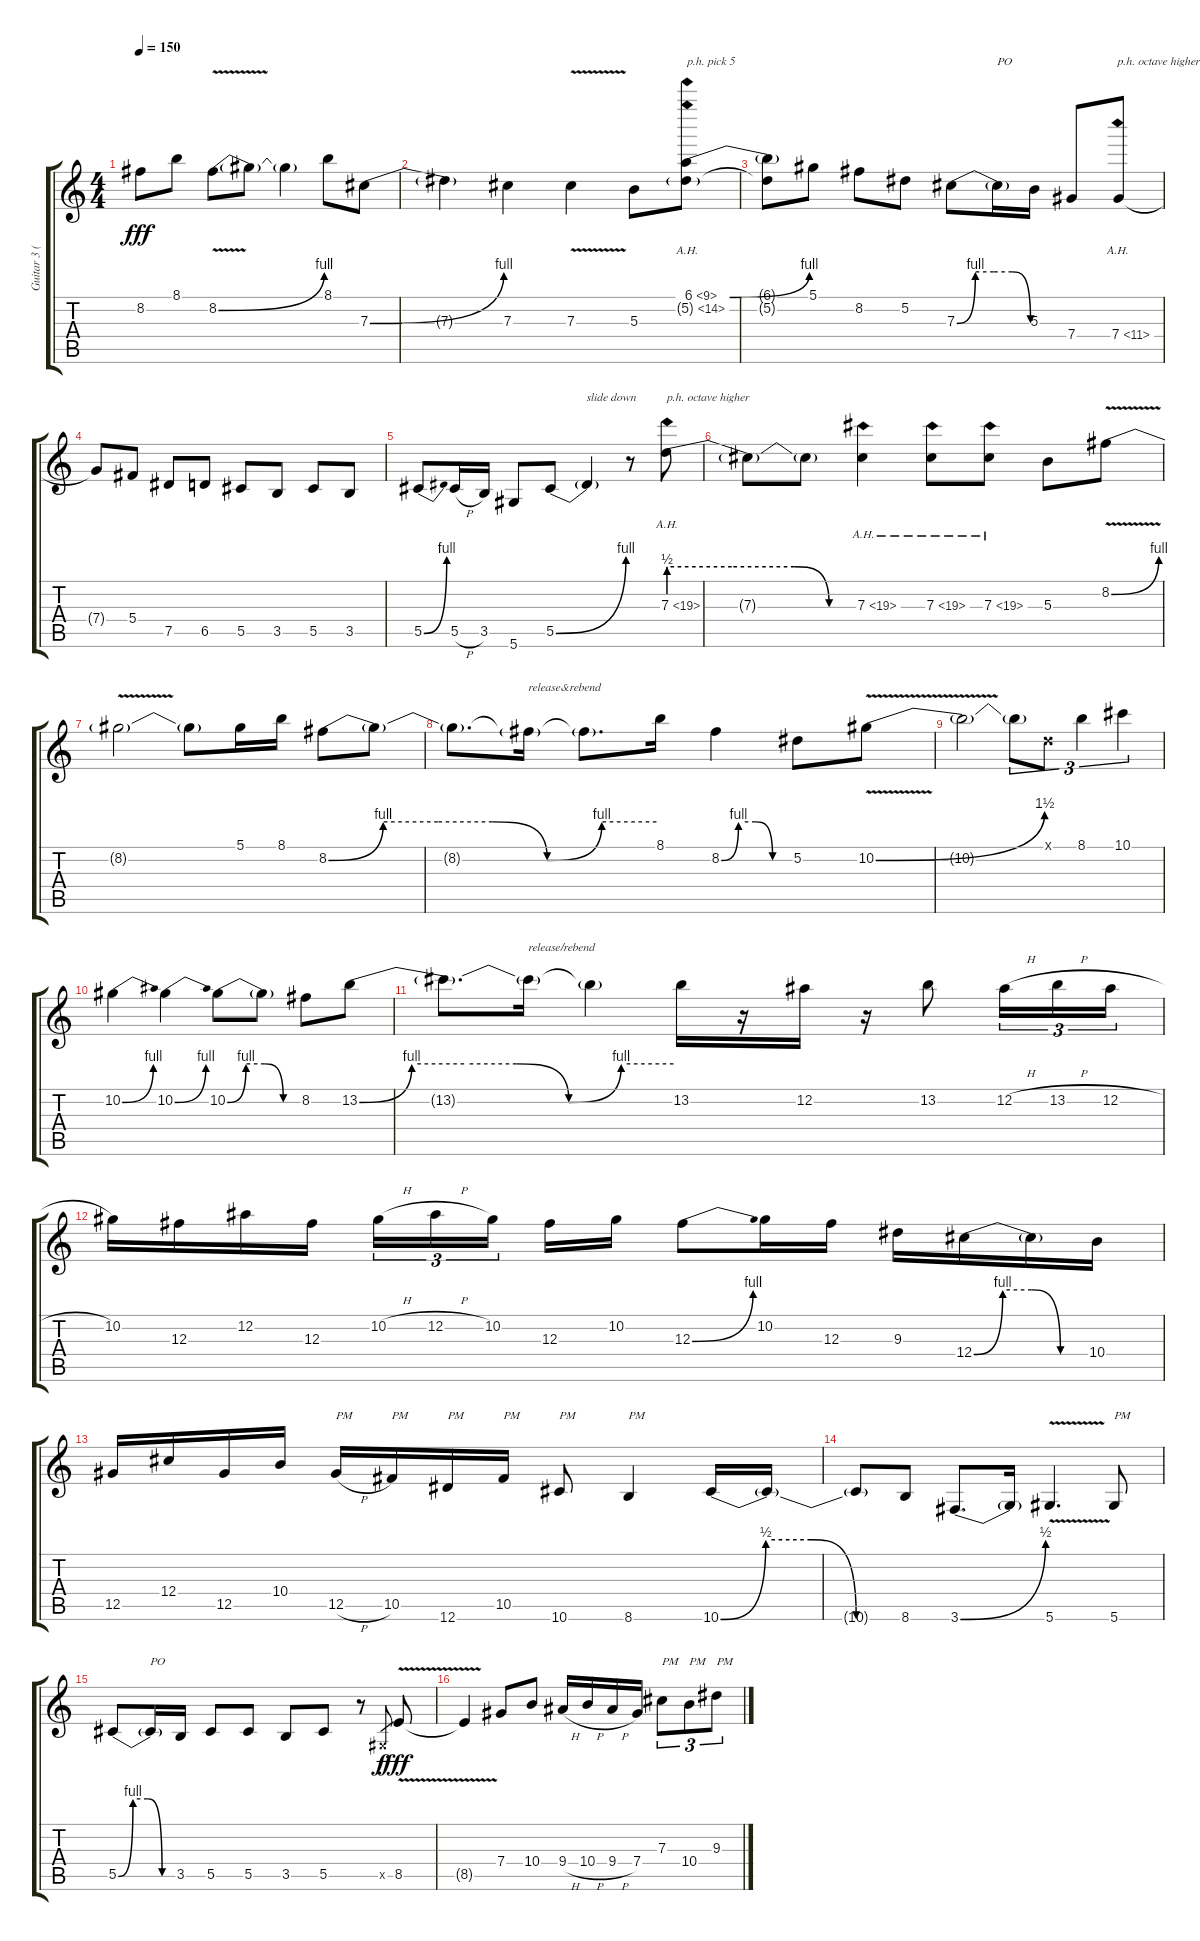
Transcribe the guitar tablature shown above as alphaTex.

\track ("Guitar 3 (Slash Solo)" "Guitar 3 (") {instrument distortionguitar}
\staff {score tabs}
\tuning (Eb4 Bb3 Gb3 Db3 Ab2 Eb2) {hide}
\ts (4 4)
\tempo 150
\clef g2
\ks c
8.2{t}.8{dy fff} 8.1.8 8.2{be (bend 0 0 60 4) v}.8 8.2{t}.8 8.2{t}.4 8.1.8 7.3{be (bend 0 0 60 4)}.8 |
7.3{t}.4 7.3.4 7.3{v}.4 5.3.8 (6.1{be (bend 0 0 60 4) ah 3} 5.2{ah 9 g}).8{txt "p.h. pick 5"} |
(6.1{t} 5.2{t}).8 5.1.8 8.2.8 5.2.8 7.3{be (custom 0 0 15 4 30 4 45 4 60 0)}.8 7.3{t}.16{txt "PO"} 5.3.16 7.4.8 7.4{ah 4}.8{txt "p.h. octave higher"} |
7.4{t}.8 5.4.8 7.5.8 6.5.8 5.5.8 3.5.8 5.5.8 3.5.8 |
5.5{be (bend 0 0 60 4)}.8 5.5{h}.16 3.5.16 5.6.8 5.5{be (bend 0 0 60 4)}.8 5.5{t}.4{txt "slide down"} r.8 7.3{be (custom 0 2 20 2 40 2 51 0 60 0) ah 12}.8{txt "p.h. octave higher"} |
7.3{t}.8 7.3{t}.8 7.3{ah 12}.4 7.3{ah 12}.8 7.3{ah 12}.8 5.3.8 8.2{be (bend 0 0 60 4) v}.8 |
8.2{t}.2 8.2{t}.8 5.1.16 8.1.16 8.2{be (custom 0 0 10 4 20 4 30 4 40 0 50 4 60 4)}.8 8.2{t}.8 |
8.2{t}.8{d} 8.2{t}.16{txt "release&rebend"} 8.2{t}.8{d} 8.1.16 8.2{be (custom 0 0 15 4 30 4 45 0 60 0)}.4 5.2.8 10.2{be (bend 0 0 60 6) v}.8 |
10.2{t}.2 10.2{t}.8{tu (3 2)} -1.1{x}.8{tu (3 2)} 8.1.4{tu (3 2)} 10.1.4{tu (3 2)} |
10.2{be (bend 0 0 60 4)}.4 10.2{be (bend 0 0 60 4)}.4 10.2{be (custom 0 0 15 4 30 4 45 0 60 0)}.8 10.2{t}.8 8.2.8 13.2{be (custom 0 0 10 4 20 4 30 4 40 0 50 4 60 4)}.8 |
13.2{t}.8{d} 13.2{t}.16{txt "release/rebend"} 13.2{t}.4 13.2.16 r.16 12.2.16 r.16 13.2.8 12.2{h}.16{tu (3 2)} 13.2{h}.16{tu (3 2)} 12.2{h}.16{tu (3 2)} |
10.2.16 12.3.16 12.2.16 12.3.16 10.2{h}.16{tu (3 2)} 12.2{h}.16{tu (3 2)} 10.2.16{tu (3 2) beam splitsecondary} 12.3.16 10.2.16 12.3{be (bend 0 0 60 4)}.8 10.2.16 12.3.16 9.3.16 12.4{be (custom 0 0 15 4 30 4 45 0 60 0)}.16 12.4{t}.16 10.4.16 |
12.5.16 12.4.16 12.5.16 10.4.16 12.5{h}.16{txt "PM"} 10.5.16{txt "PM"} 12.6.16{txt "PM"} 10.5.16{txt "PM"} 10.6.8{txt "PM"} 8.6.4{txt "PM"} 10.6{be (custom 0 0 15 2 30 2 45 0 60 0)}.16 10.6{t}.16 |
10.6{t}.8 8.6.8 3.6{be (bend 0 0 60 2)}.8{d} 3.6{t}.16 5.6{v}.4{d} 5.6.8{txt "PM"} |
5.5{be (custom 0 0 15 4 30 4 45 0 60 0)}.8 5.5{t}.16{txt "PO"} 3.5.16 5.5.8 5.5.8 3.5.8 5.5.8 r.8 0.5{x}.8{gr dy f} 8.5{v}.8{dy fff} |
8.5{t}.4 7.4.8 10.4.8 9.4{h}.16 10.4{h}.16 9.4{h}.16 7.4.16 7.3.8{tu (3 2) txt "PM"} 10.4.8{tu (3 2) txt "PM"} 9.3.8{tu (3 2) txt "PM"}
